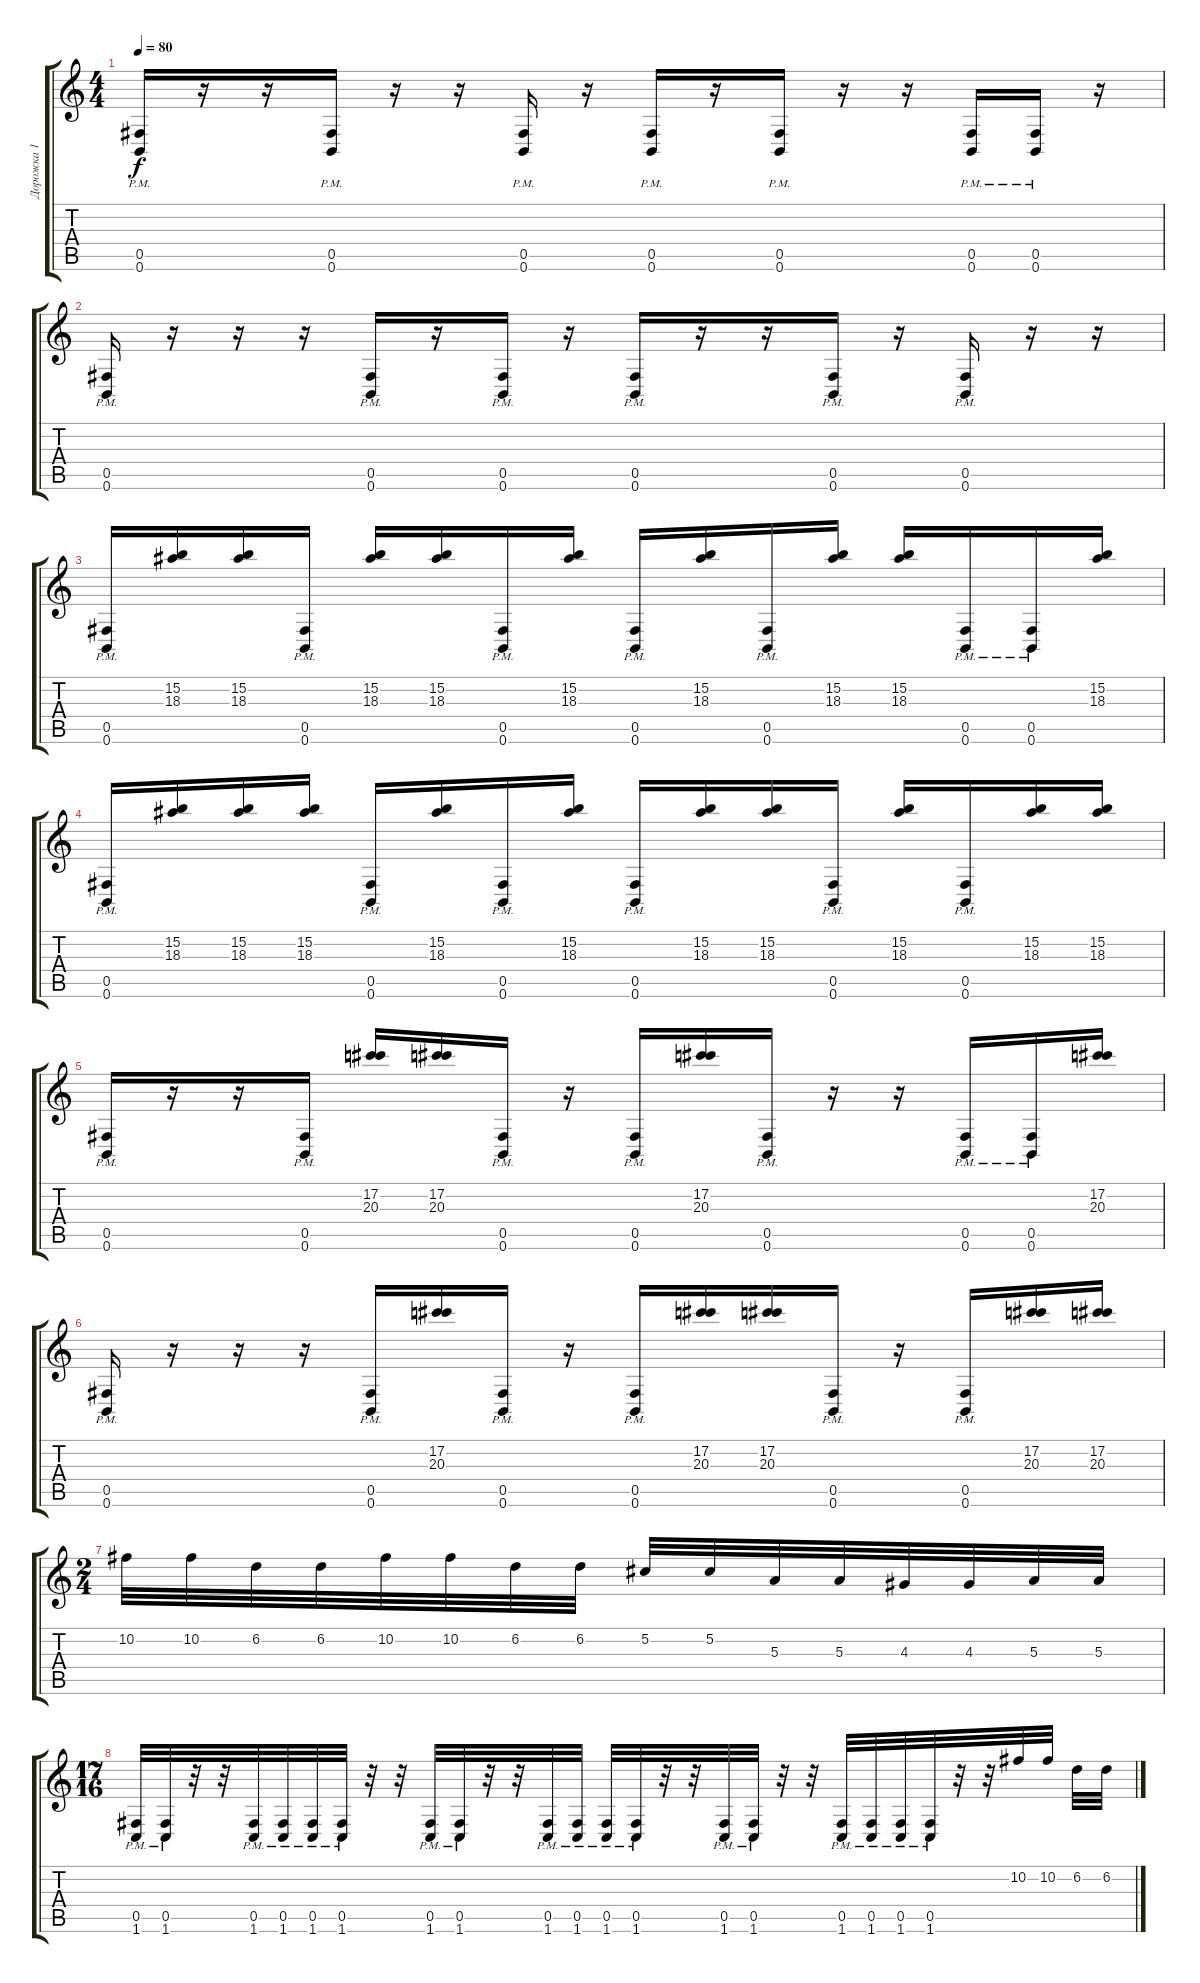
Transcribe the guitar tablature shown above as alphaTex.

\track ("Дорожка 1" "Дорожка 1") {instrument distortionguitar}
\staff {score tabs}
\tuning (Db4 Ab3 E3 B2 Gb2 B1) {hide}
\ts (4 4)
\tempo 80
\clef g2
\ks c
(0.5{pm} 0.6).16{dy f} r.16 r.16 (0.5{pm} 0.6).16 r.16 r.16 (0.5{pm} 0.6).16 r.16 (0.5{pm} 0.6).16 r.16 (0.5{pm} 0.6).16 r.16 r.16 (0.5{pm} 0.6).16 (0.5{pm} 0.6).16 r.16 |
(0.5{pm} 0.6).16 r.16 r.16 r.16 (0.5{pm} 0.6).16 r.16 (0.5{pm} 0.6).16 r.16 (0.5{pm} 0.6).16 r.16 r.16 (0.5{pm} 0.6).16 r.16 (0.5{pm} 0.6).16 r.16 r.16 |
(0.5{pm} 0.6).16 (15.2 18.3).16 (15.2 18.3).16 (0.5{pm} 0.6).16 (15.2 18.3).16 (15.2 18.3).16 (0.5{pm} 0.6).16 (15.2 18.3).16 (0.5{pm} 0.6).16 (15.2 18.3).16 (0.5{pm} 0.6).16 (15.2 18.3).16 (15.2 18.3).16 (0.5{pm} 0.6).16 (0.5{pm} 0.6).16 (15.2 18.3).16 |
(0.5{pm} 0.6).16 (15.2 18.3).16 (15.2 18.3).16 (15.2 18.3).16 (0.5{pm} 0.6).16 (15.2 18.3).16 (0.5{pm} 0.6).16 (15.2 18.3).16 (0.5{pm} 0.6).16 (15.2 18.3).16 (15.2 18.3).16 (0.5{pm} 0.6).16 (15.2 18.3).16 (0.5{pm} 0.6).16 (15.2 18.3).16 (15.2 18.3).16 |
(0.5{pm} 0.6).16 r.16 r.16 (0.5{pm} 0.6).16 (17.2 20.3).16 (17.2 20.3).16 (0.5{pm} 0.6).16 r.16 (0.5{pm} 0.6).16 (17.2 20.3).16 (0.5{pm} 0.6).16 r.16 r.16 (0.5{pm} 0.6).16 (0.5{pm} 0.6).16 (17.2 20.3).16 |
(0.5{pm} 0.6).16 r.16 r.16 r.16 (0.5{pm} 0.6).16 (17.2 20.3).16 (0.5{pm} 0.6).16 r.16 (0.5{pm} 0.6).16 (17.2 20.3).16 (17.2 20.3).16 (0.5{pm} 0.6).16 r.16 (0.5{pm} 0.6).16 (17.2 20.3).16 (17.2 20.3).16 |
\ts (2 4)
10.2.32 10.2.32 6.2.32 6.2.32 10.2.32 10.2.32 6.2.32 6.2.32 5.2.32 5.2.32 5.3.32 5.3.32 4.3.32 4.3.32 5.3.32 5.3.32 |
\ts (17 16)
(0.5{pm} 1.6{pm}).32 (0.5{pm} 1.6{pm}).32 r.32 r.32 (0.5{pm} 1.6{pm}).32 (0.5{pm} 1.6{pm}).32 (0.5{pm} 1.6{pm}).32 (0.5{pm} 1.6{pm}).32 r.32 r.32 (0.5{pm} 1.6{pm}).32 (0.5{pm} 1.6{pm}).32 r.32 r.32 (0.5{pm} 1.6{pm}).32 (0.5{pm} 1.6{pm}).32 (0.5{pm} 1.6{pm}).32 (0.5{pm} 1.6{pm}).32 r.32 r.32 (0.5{pm} 1.6).32 (0.5{pm} 1.6).32 r.32 r.32 (0.5{pm} 1.6{pm}).32 (0.5{pm} 1.6{pm}).32 (0.5{pm} 1.6{pm}).32 (0.5{pm} 1.6{pm}).32 r.32 r.32 10.2.32 10.2.32 6.2.32 6.2.32
